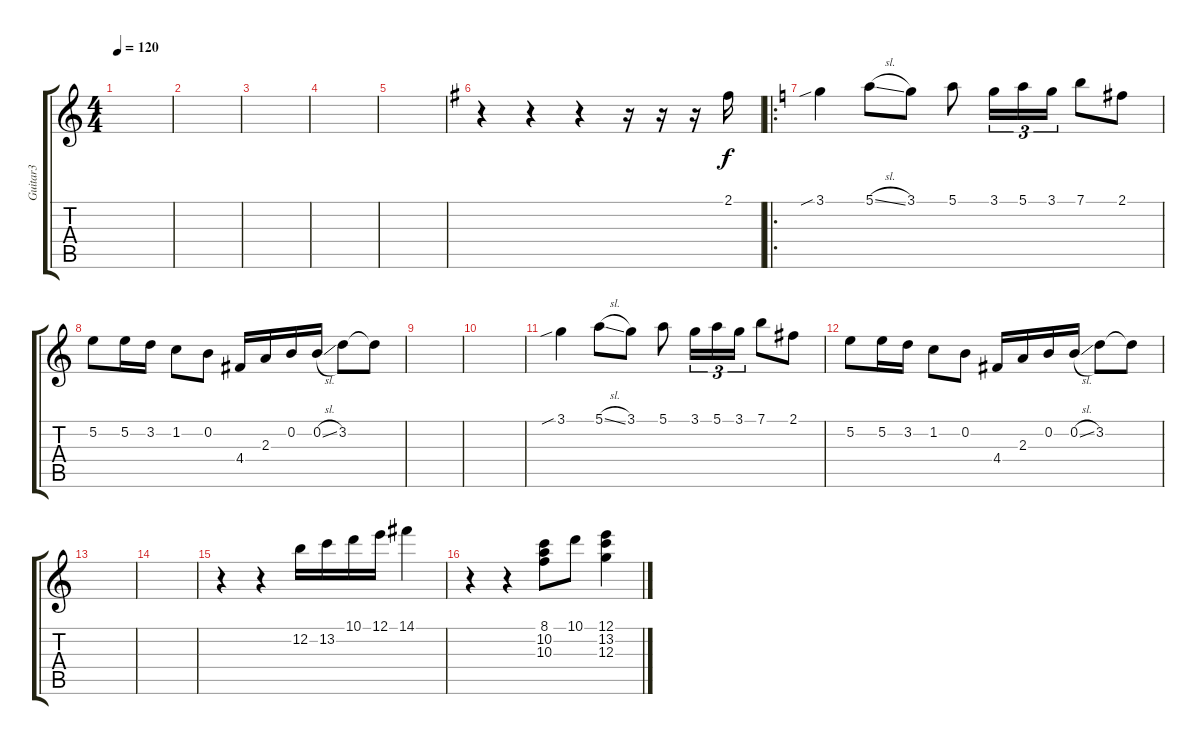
\track ("Guitar3" "Guitar3") {instrument acousticguitarnylon}
\staff {score tabs}
\tuning (E4 B3 G3 D3 A2 E2) {hide}
\ts (4 4)
\tempo 120
\clef g2
\ks c
|
|
|
|
|
\ks g
r.4 r.4 r.4 r.16 r.16 r.16 2.1.16 |
\ro
\ks c
3.1{sib}.4 5.1{sl}.8 3.1.8 5.1.8 3.1.16{tu (3 2)} 5.1.16{tu (3 2)} 3.1.16{tu (3 2)} 7.1.8 2.1.8 |
5.2.8 5.2.16 3.2.16 1.2.8 0.2.8 4.4.16 2.3.16 0.2.16 0.2{sl}.16 3.2.8 3.2{t}.8 |
|
|
3.1{sib}.4 5.1{sl}.8 3.1.8 5.1.8 3.1.16{tu (3 2)} 5.1.16{tu (3 2)} 3.1.16{tu (3 2)} 7.1.8 2.1.8 |
5.2.8 5.2.16 3.2.16 1.2.8 0.2.8 4.4.16 2.3.16 0.2.16 0.2{sl}.16 3.2.8 3.2{t}.8 |
|
|
r.4 r.4 12.2.16 13.2.16 10.1.16 12.1.16 14.1.4 |
r.4 r.4 (8.1 10.2 10.3).8 10.1.8 (12.1 13.2 12.3).4
